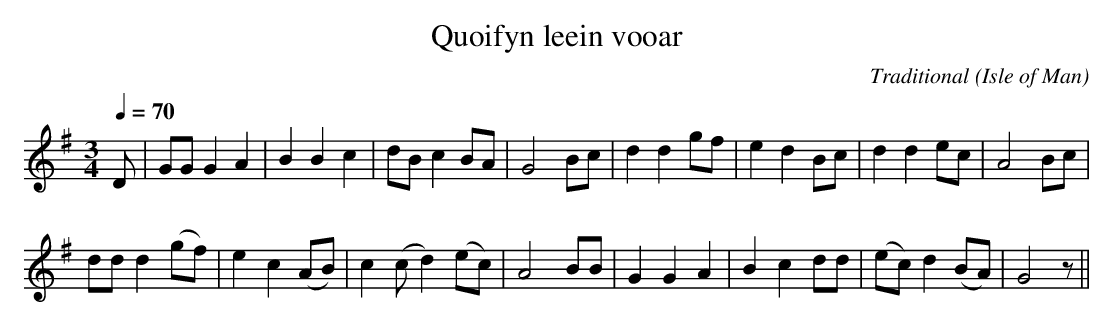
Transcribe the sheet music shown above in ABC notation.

X:1
T:Quoifyn leein vooar
C:Traditional
O:Isle of Man
M:3/4
L:1/4
Q:70
K:G
D/|G/G/ G A|B B c|d/B/ c B/A/|G2 B/c/|d d g/f/|e d B/c/|d d e/c/|A2 B/c/|
d/d/ d (g/f/)|e c (A/B/)|c (c/d)/ (e/c/)|A2 B/B/|G G A|B c d/d/|(e/c/) d (B/A/)|G2 z/||
